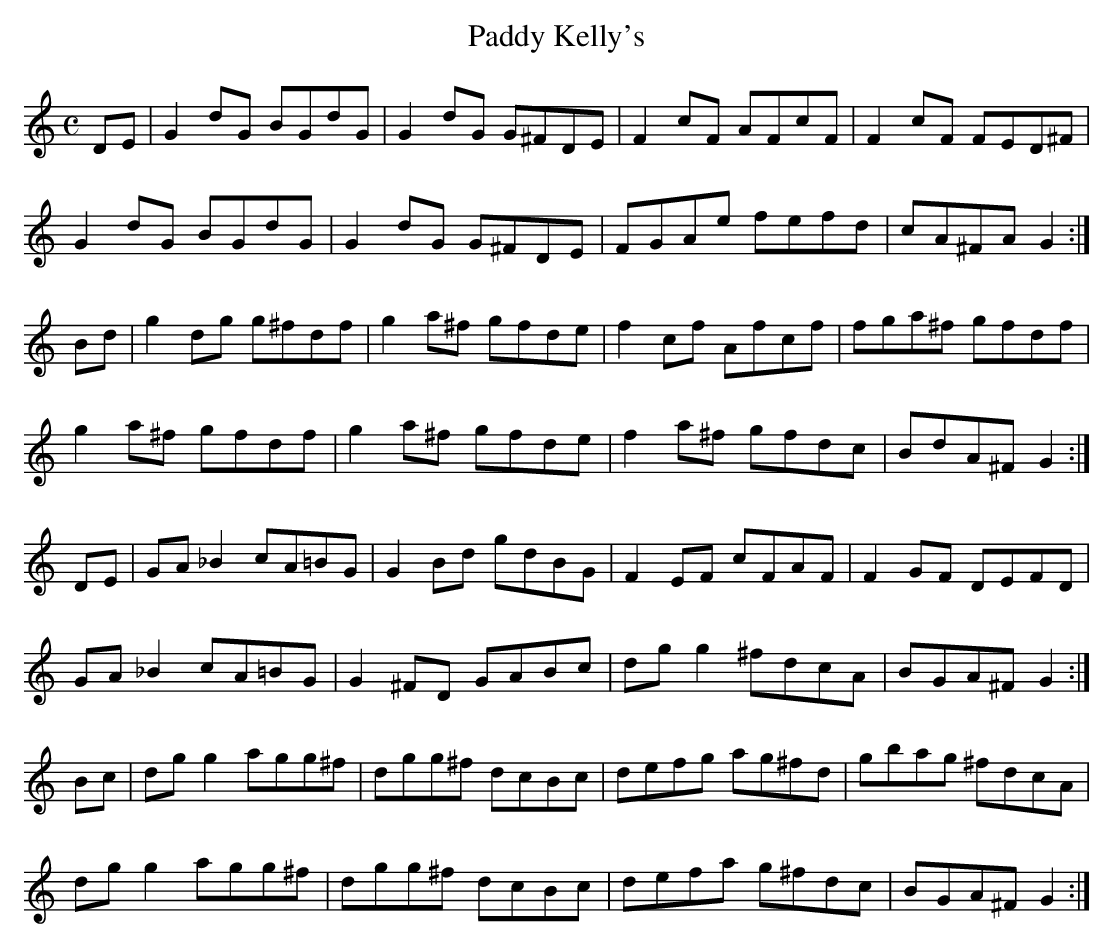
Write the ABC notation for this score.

X:1
T:Paddy Kelly's
M:C
L:1/8
K:G Mixolydian
DE|G2dG BGdG|G2dG G^FDE|F2cF AFcF|F2cF FED^F|!
G2dG BGdG|G2dG G^FDE|FGAe fefd|cA^FA G2:|!
Bd|g2dg g^fdf|g2a^f gfde|f2cf Afcf|fga^f gfdf|!
g2a^f gfdf|g2a^f gfde|f2a^f gfdc|BdA^F G2:|!
DE|GA_B2 cA=BG|G2Bd gdBG|F2EF cFAF|F2GF DEFD|!
GA_B2 cA=BG|G2^FD GABc|dgg2 ^fdcA|BGA^F G2:|!
Bc|dgg2 agg^f|dgg^f dcBc|defg ag^fd|gbag ^fdcA|!
dgg2 agg^f|dgg^f dcBc|defa g^fdc|BGA^F G2:|!
